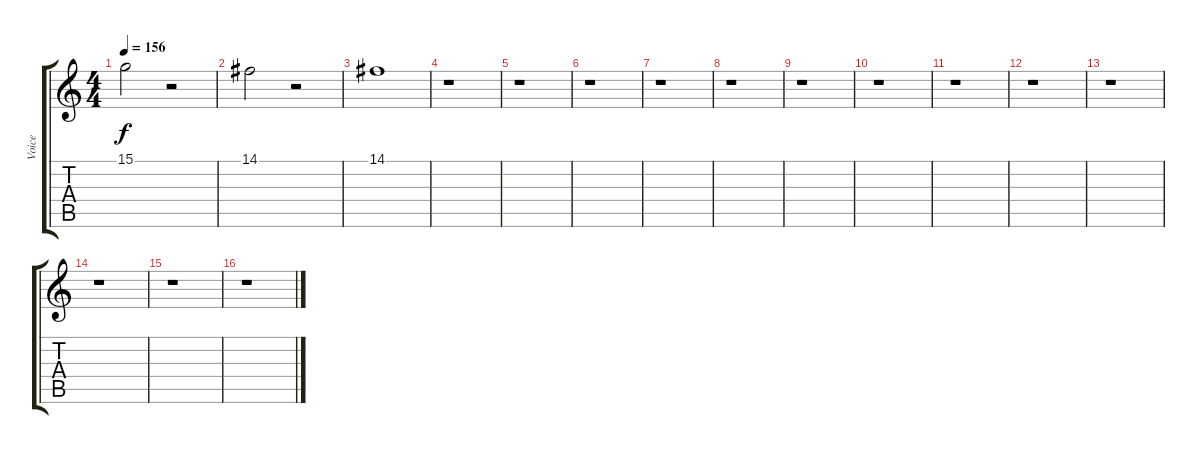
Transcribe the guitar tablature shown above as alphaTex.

\track (" Voice" " Voice") {instrument tremolostrings}
\staff {score tabs}
\tuning (E4 B3 G3 D3 A2 E2) {hide}
\ts (4 4)
\tempo 156
\clef g2
\ks c
15.1.2{dy f} r.2 |
14.1.2 r.2 |
14.1.1 |
r.1 |
r.1 |
r.1 |
r.1 |
r.1 |
r.1 |
r.1 |
r.1 |
r.1 |
r.1 |
r.1 |
r.1 |
r.1
